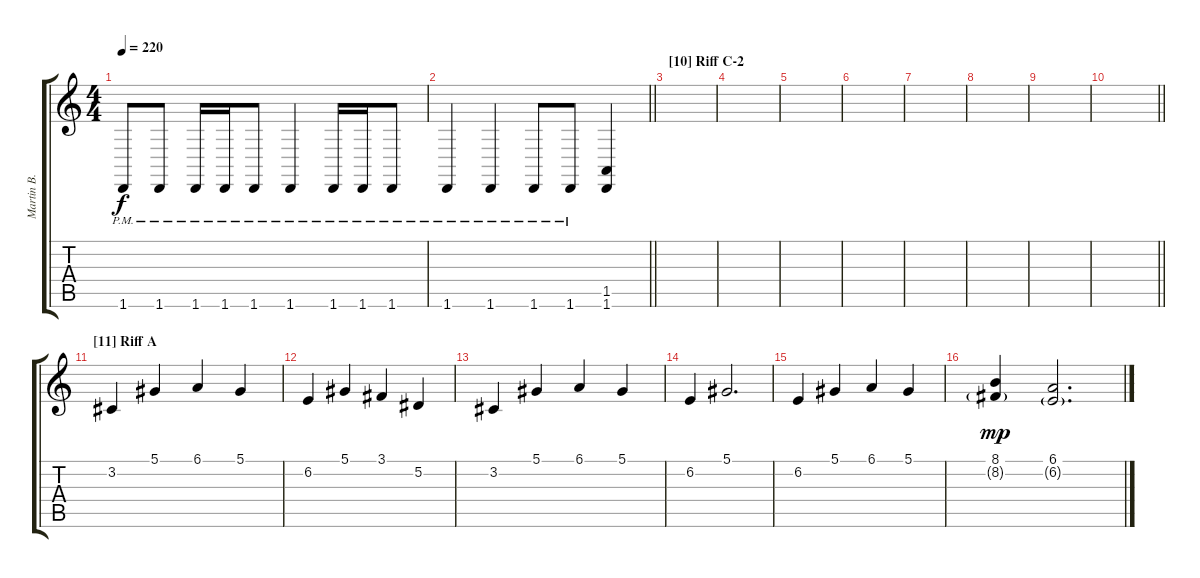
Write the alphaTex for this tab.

\track ("Martin B." "Martin B.") {instrument fx4atmosphere}
\staff {score tabs}
\tuning (Eb4 Bb3 Gb3 Db3 Ab2 Db2) {hide}
\ts (4 4)
\tempo 220
\clef g2
\ks c
1.6{pm}.8{dy f} 1.6{pm}.8 1.6{pm}.16 1.6{pm}.16 1.6{pm}.8 1.6{pm}.4 1.6{pm}.16 1.6{pm}.16 1.6{pm}.8 |
\barLineRight lightlight
1.6{pm}.4 1.6{pm}.4 1.6{pm}.8 1.6{pm}.8 (1.5 1.6).4 |
\section ("" "[10] Riff C-2")
|
|
|
|
|
|
|
\barLineRight lightlight
|
\section ("" "[11] Riff A")
3.2.4{volume 10 instrument fx4atmosphere} 5.1.4 6.1.4 5.1.4 |
6.2.4 5.1.4 3.1.4 5.2.4 |
3.2.4 5.1.4 6.1.4 5.1.4 |
6.2.4 5.1.2{d} |
6.2.4 5.1.4 6.1.4 5.1.4 |
(8.1 8.2{g}).4{dy mp} (6.1 6.2{g}).2{d}
